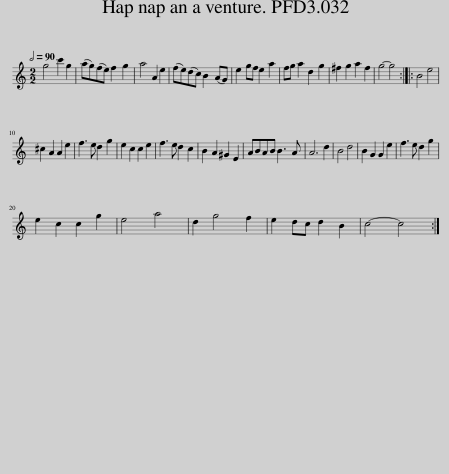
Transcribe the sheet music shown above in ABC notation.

X:1
L:1/8
Q:1/2=90
M:2/2
I:linebreak $
K:C
V:1 treble
V:1
 g4 c'2 g2 | (ag)(fe) f2 g2 | a4 A2 e2 | (fe)(dc) B2 (AG) | e2 gf e2 a2 | %5
 fg a2 d2 g2 | ^f2 g2 a2 f2 | g4- g4 :: B4 e4 |$ ^c2 A2 A2 e2 | %10
 f3 e d2 g2 | e2 c2 c2 e2 | f3 e d2 c2 | B2 A2 ^G2 E2 | ABAB B3 A | %15
 A6 d2 | B4 d4 | B2 G2 G2 e2 | f3 e d2 g2 |$ e2 c2 c2 g2 | %20
 e4 a4 | d2 g4 f2 | e2 dc d2 B2 | c4- c4 :| %24
